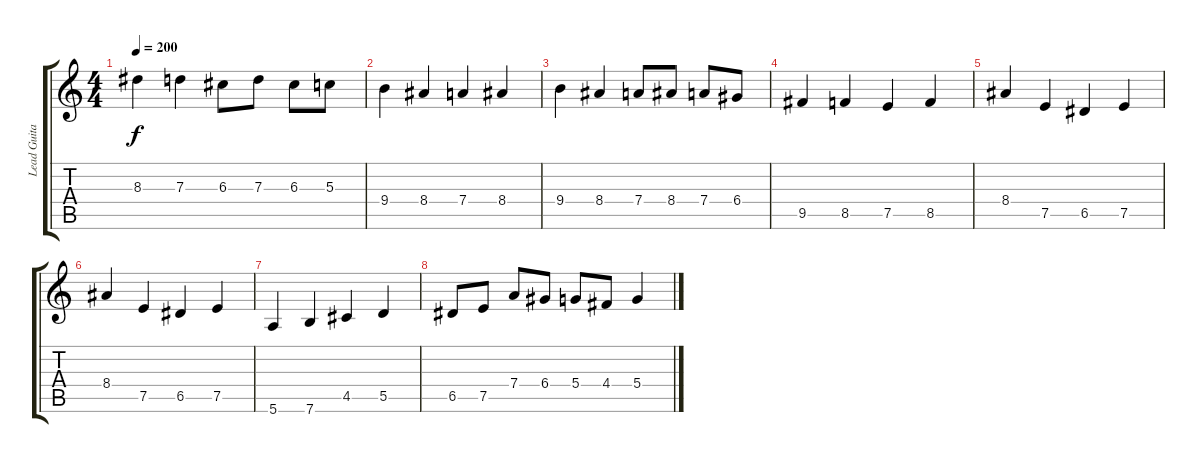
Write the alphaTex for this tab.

\track ("Lead Guitar" "Lead Guita") {instrument overdrivenguitar}
\staff {score tabs}
\tuning (E4 B3 G3 D3 A2 E2) {hide}
\ts (4 4)
\tempo 200
\clef g2
\ks c
8.3.4{dy f instrument overdrivenguitar} 7.3.4 6.3.8 7.3.8 6.3.8 5.3.8 |
9.4.4 8.4.4 7.4.4 8.4.4 |
9.4.4 8.4.4 7.4.8 8.4.8 7.4.8 6.4.8 |
9.5.4 8.5.4 7.5.4 8.5.4 |
8.4.4 7.5.4 6.5.4 7.5.4 |
8.4.4 7.5.4 6.5.4 7.5.4 |
5.6.4 7.6.4 4.5.4 5.5.4 |
6.5.8 7.5.8 7.4.8 6.4.8 5.4.8 4.4.8 5.4.4
